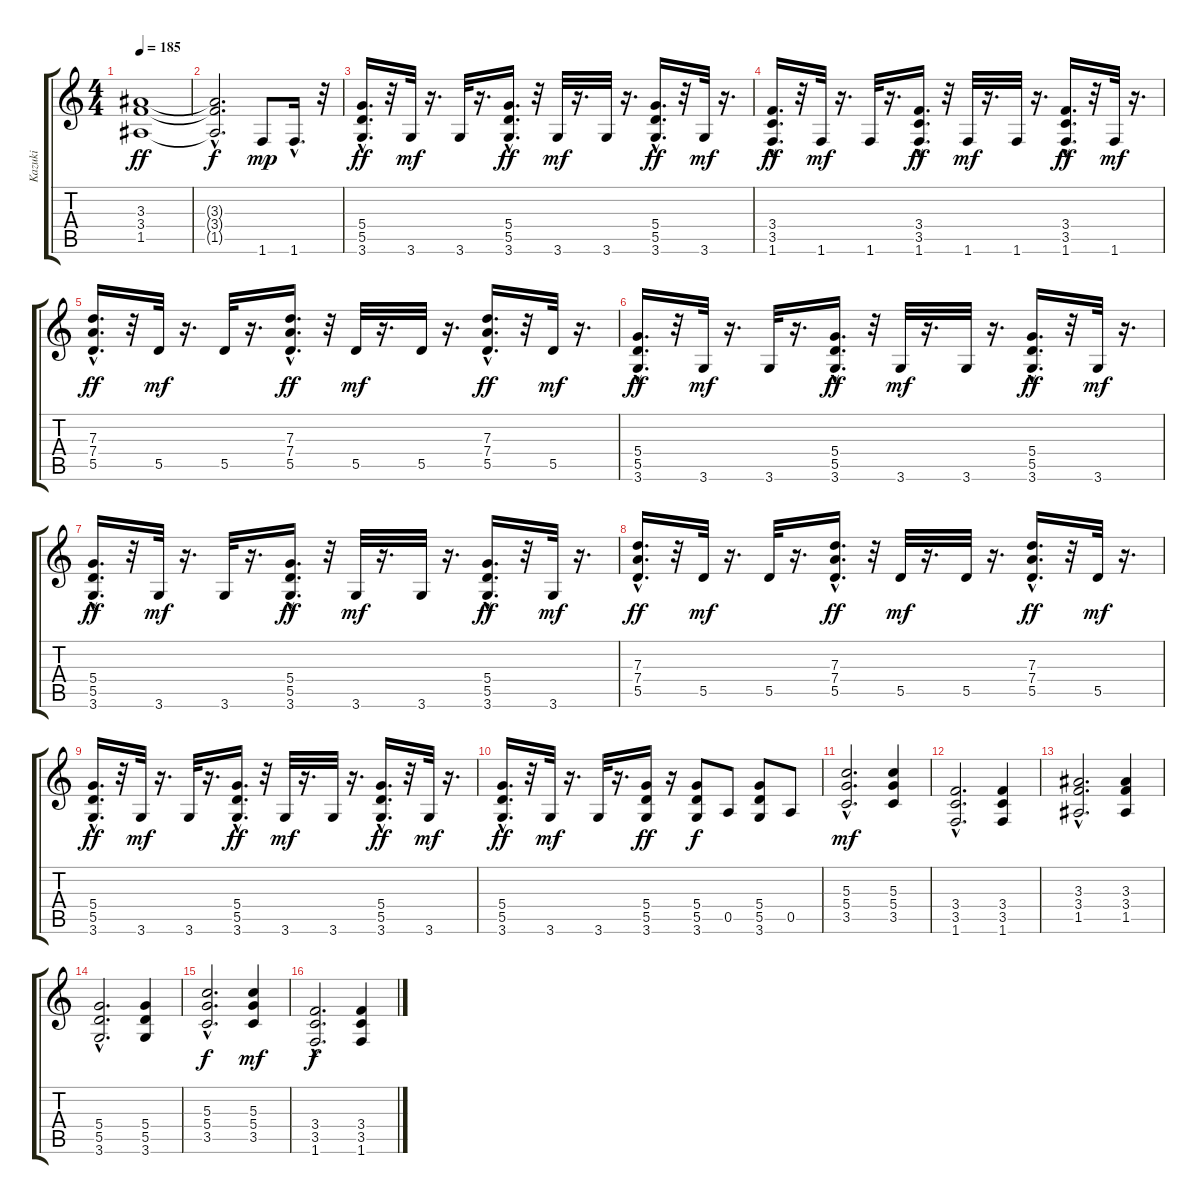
\track ("Kazuki" "Kazuki") {instrument overdrivenguitar}
\staff {score tabs}
\tuning (E4 B3 G3 D3 A2 E2) {hide}
\ts (4 4)
\tempo 185
\clef g2
\ks c
(3.3 3.4 1.5).1{dy ff} |
(3.3{hac t} 3.4{hac t} 1.5{hac t}).2{d dy f} 1.6.8{dy mp} 1.6{hac}.16{d} r.32 |
(5.4{hac} 5.5{hac} 3.6{hac}).16{d dy ff} r.32 3.6.32{dy mf} r.16{d} 3.6.32 r.16{d} (5.4{hac} 5.5{hac} 3.6{hac}).16{d dy ff} r.32 3.6.32{dy mf} r.16{d} 3.6.32 r.16{d} (5.4{hac} 5.5{hac} 3.6{hac}).16{d dy ff} r.32 3.6.32{dy mf} r.16{d} |
(3.4{hac} 3.5{hac} 1.6{hac}).16{d dy ff} r.32 1.6.32{dy mf} r.16{d} 1.6.32 r.16{d} (3.4{hac} 3.5{hac} 1.6{hac}).16{d dy ff} r.32 1.6.32{dy mf} r.16{d} 1.6.32 r.16{d} (3.4{hac} 3.5{hac} 1.6{hac}).16{d dy ff} r.32 1.6.32{dy mf} r.16{d} |
(7.3{hac} 7.4{hac} 5.5{hac}).16{d dy ff} r.32 5.5.32{dy mf} r.16{d} 5.5.32 r.16{d} (7.3{hac} 7.4{hac} 5.5{hac}).16{d dy ff} r.32 5.5.32{dy mf} r.16{d} 5.5.32 r.16{d} (7.3{hac} 7.4{hac} 5.5{hac}).16{d dy ff} r.32 5.5.32{dy mf} r.16{d} |
(5.4{hac} 5.5{hac} 3.6{hac}).16{d dy ff} r.32 3.6.32{dy mf} r.16{d} 3.6.32 r.16{d} (5.4{hac} 5.5{hac} 3.6{hac}).16{d dy ff} r.32 3.6.32{dy mf} r.16{d} 3.6.32 r.16{d} (5.4{hac} 5.5{hac} 3.6{hac}).16{d dy ff} r.32 3.6.32{dy mf} r.16{d} |
(5.4{hac} 5.5{hac} 3.6{hac}).16{d dy ff} r.32 3.6.32{dy mf} r.16{d} 3.6.32 r.16{d} (5.4{hac} 5.5{hac} 3.6{hac}).16{d dy ff} r.32 3.6.32{dy mf} r.16{d} 3.6.32 r.16{d} (5.4{hac} 5.5{hac} 3.6{hac}).16{d dy ff} r.32 3.6.32{dy mf} r.16{d} |
(7.3{hac} 7.4{hac} 5.5{hac}).16{d dy ff} r.32 5.5.32{dy mf} r.16{d} 5.5.32 r.16{d} (7.3{hac} 7.4{hac} 5.5{hac}).16{d dy ff} r.32 5.5.32{dy mf} r.16{d} 5.5.32 r.16{d} (7.3{hac} 7.4{hac} 5.5{hac}).16{d dy ff} r.32 5.5.32{dy mf} r.16{d} |
(5.4{hac} 5.5{hac} 3.6{hac}).16{d dy ff} r.32 3.6.32{dy mf} r.16{d} 3.6.32 r.16{d} (5.4{hac} 5.5{hac} 3.6{hac}).16{d dy ff} r.32 3.6.32{dy mf} r.16{d} 3.6.32 r.16{d} (5.4{hac} 5.5{hac} 3.6{hac}).16{d dy ff} r.32 3.6.32{dy mf} r.16{d} |
(5.4{hac} 5.5{hac} 3.6{hac}).16{d dy ff} r.32 3.6.32{dy mf} r.16{d} 3.6.32 r.16{d} (5.4 5.5 3.6).16{dy ff} r.16 (5.4 5.5 3.6).8{dy f} 0.5.8 (5.4 5.5 3.6).8 0.5.8 |
(5.3{hac} 5.4{hac} 3.5{hac}).2{d dy mf} (5.3 5.4 3.5).4 |
(3.4{hac} 3.5{hac} 1.6{hac}).2{d} (3.4 3.5 1.6).4 |
(3.3{hac} 3.4{hac} 1.5{hac}).2{d} (3.3 3.4 1.5).4 |
(5.4{hac} 5.5{hac} 3.6{hac}).2{d} (5.4 5.5 3.6).4 |
(5.3{hac} 5.4{hac} 3.5{hac}).2{d dy f} (5.3 5.4 3.5).4{dy mf} |
(3.4{hac} 3.5{hac} 1.6{hac}).2{d dy f} (3.4 3.5 1.6).4
